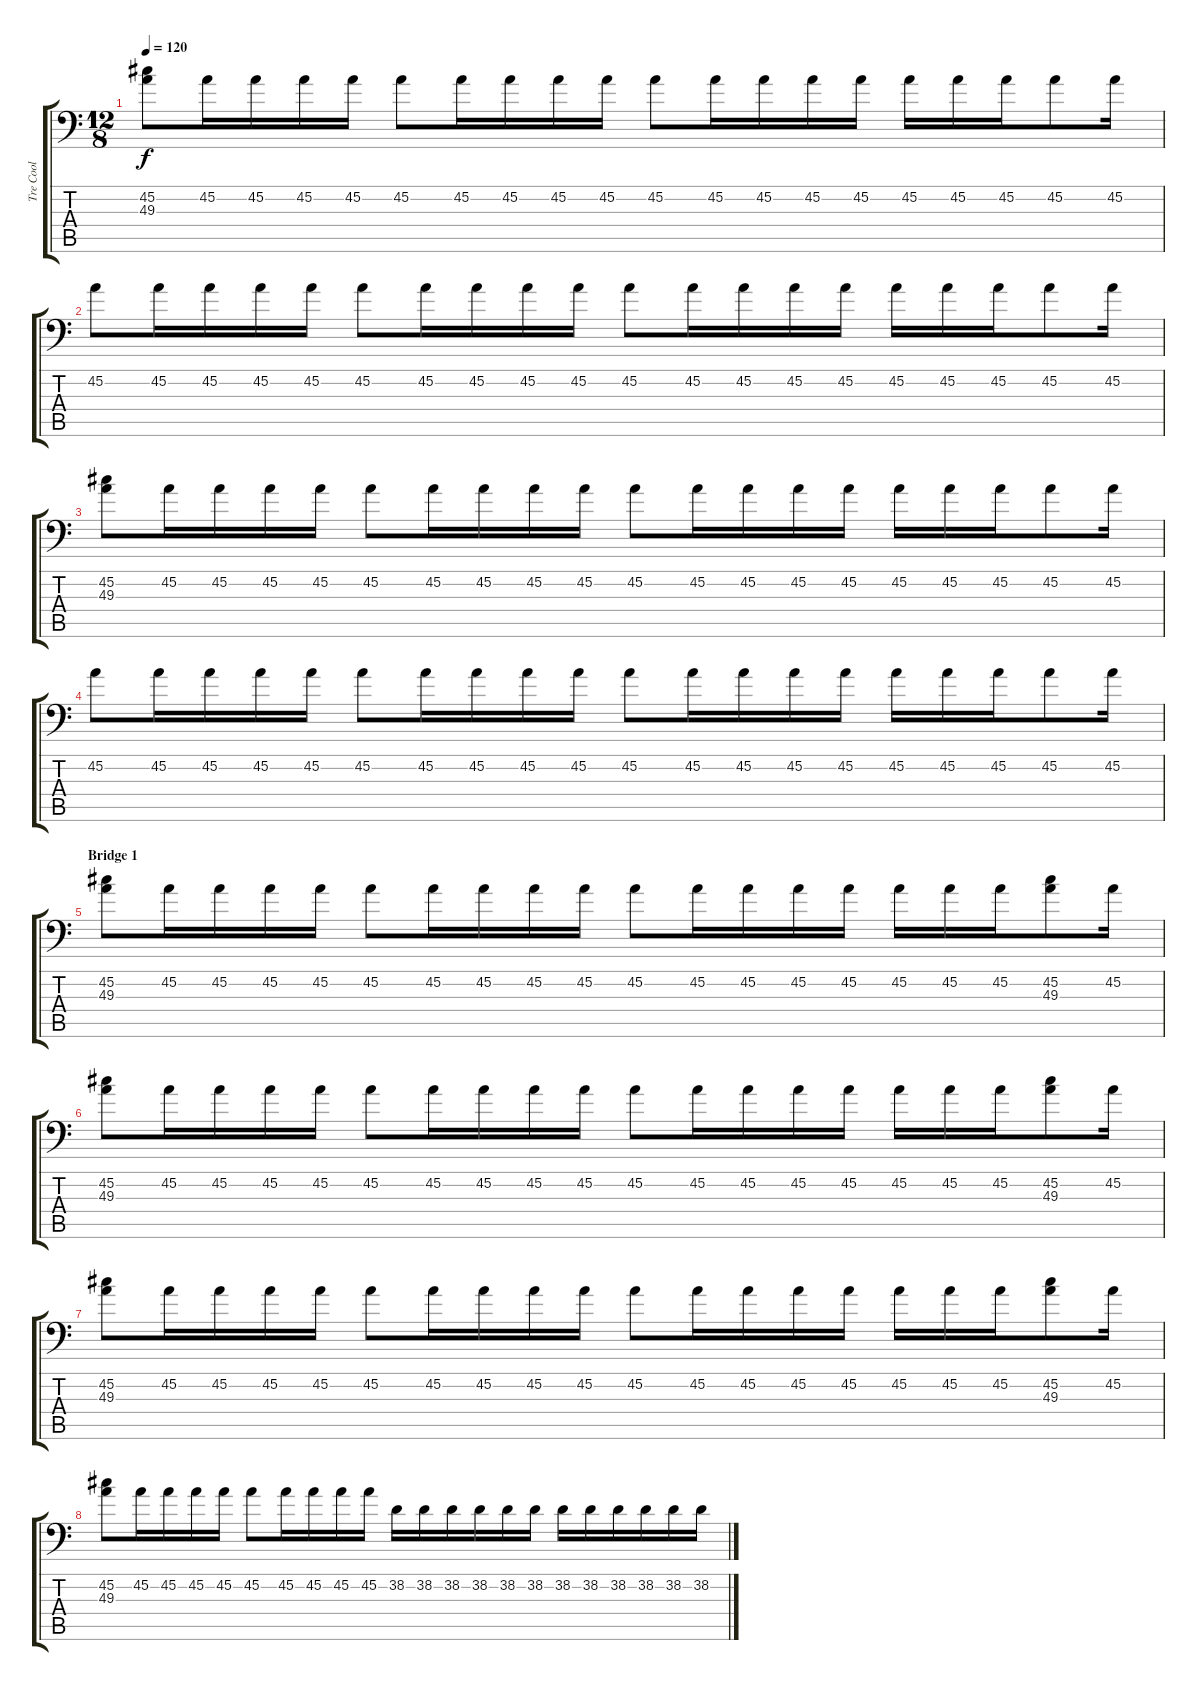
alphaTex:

\track ("Tre Cool" "Tre Cool") {instrument acousticgrandpiano}
\staff {score tabs}
\tuning (C-1 C-1 C-1 C-1 C-1 C-1) {hide}
\ts (12 8)
\tempo 120
\clef f4
\ks c
(45.2 49.3).8{dy f} 45.2.16 45.2.16 45.2.16 45.2.16 45.2.8 45.2.16 45.2.16 45.2.16 45.2.16 45.2.8 45.2.16 45.2.16 45.2.16 45.2.16 45.2.16 45.2.16 45.2.16 45.2.8 45.2.16 |
45.2.8 45.2.16 45.2.16 45.2.16 45.2.16 45.2.8 45.2.16 45.2.16 45.2.16 45.2.16 45.2.8 45.2.16 45.2.16 45.2.16 45.2.16 45.2.16 45.2.16 45.2.16 45.2.8 45.2.16 |
(45.2 49.3).8 45.2.16 45.2.16 45.2.16 45.2.16 45.2.8 45.2.16 45.2.16 45.2.16 45.2.16 45.2.8 45.2.16 45.2.16 45.2.16 45.2.16 45.2.16 45.2.16 45.2.16 45.2.8 45.2.16 |
45.2.8 45.2.16 45.2.16 45.2.16 45.2.16 45.2.8 45.2.16 45.2.16 45.2.16 45.2.16 45.2.8 45.2.16 45.2.16 45.2.16 45.2.16 45.2.16 45.2.16 45.2.16 45.2.8 45.2.16 |
\section ("" "Bridge 1")
(45.2 49.3).8 45.2.16 45.2.16 45.2.16 45.2.16 45.2.8 45.2.16 45.2.16 45.2.16 45.2.16 45.2.8 45.2.16 45.2.16 45.2.16 45.2.16 45.2.16 45.2.16 45.2.16 (45.2 49.3).8 45.2.16 |
(45.2 49.3).8 45.2.16 45.2.16 45.2.16 45.2.16 45.2.8 45.2.16 45.2.16 45.2.16 45.2.16 45.2.8 45.2.16 45.2.16 45.2.16 45.2.16 45.2.16 45.2.16 45.2.16 (45.2 49.3).8 45.2.16 |
(45.2 49.3).8 45.2.16 45.2.16 45.2.16 45.2.16 45.2.8 45.2.16 45.2.16 45.2.16 45.2.16 45.2.8 45.2.16 45.2.16 45.2.16 45.2.16 45.2.16 45.2.16 45.2.16 (45.2 49.3).8 45.2.16 |
(45.2 49.3).8 45.2.16 45.2.16 45.2.16 45.2.16 45.2.8 45.2.16 45.2.16 45.2.16 45.2.16 38.2.16 38.2.16 38.2.16 38.2.16 38.2.16 38.2.16 38.2.16 38.2.16 38.2.16 38.2.16 38.2.16 38.2.16
